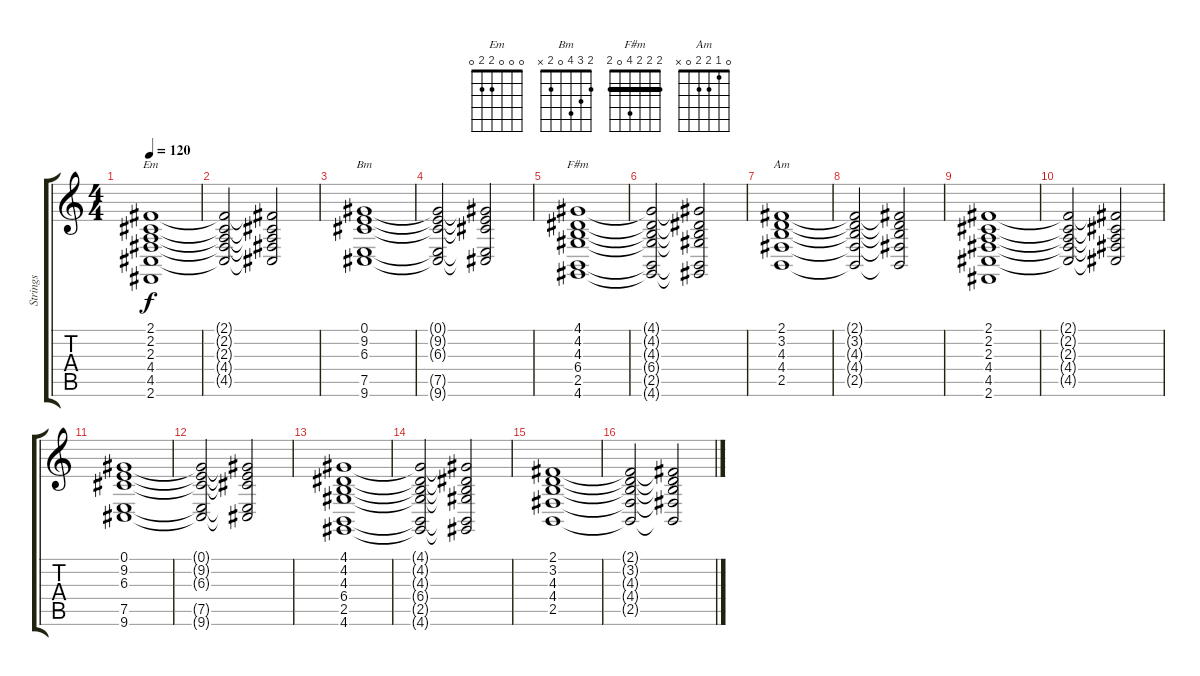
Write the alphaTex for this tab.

\track ("Strings" "Strings") {instrument synthstrings2}
\staff {score tabs}
\tuning (E4 B3 G3 D3 A2 E2) {hide}
\chord ("Em" 0 0 0 2 2 0)
\chord ("Bm" 2 3 4 0 2 x)
\chord ("F#m" 2 2 2 4 0 2) {barre 2}
\chord ("Am" 0 1 2 2 0 x)
\ts (4 4)
\tempo 120
\clef g2
\ks c
(2.1 2.2 2.3 4.4 4.5 2.6).1{ch "Em" dy f} |
(2.1{t} 2.2{t} 2.3{t} 4.4{t} 4.5{t}).2 (2.1{t} 2.2{t} 2.3{t} 4.4{t} 4.5{t}).2 |
(0.1 9.2 6.3 7.5 9.6).1{ch "Bm"} |
(0.1{t} 9.2{t} 6.3{t} 7.5{t} 9.6{t}).2 (0.1{t} 9.2{t} 6.3{t} 7.5{t} 9.6{t}).2 |
(4.1 4.2 4.3 6.4 2.5 4.6).1{ch "F#m"} |
(4.1{t} 4.2{t} 4.3{t} 6.4{t} 2.5{t} 4.6{t}).2 (4.1{t} 4.2{t} 4.3{t} 6.4{t} 2.5{t} 4.6{t}).2 |
(2.1 3.2 4.3 4.4 2.5).1{ch "Am"} |
(2.1{t} 3.2{t} 4.3{t} 4.4{t} 2.5{t}).2 (2.1{t} 3.2{t} 4.3{t} 4.4{t} 2.5{t}).2 |
(2.1 2.2 2.3 4.4 4.5 2.6).1 |
(2.1{t} 2.2{t} 2.3{t} 4.4{t} 4.5{t}).2 (2.1{t} 2.2{t} 2.3{t} 4.4{t} 4.5{t}).2 |
(0.1 9.2 6.3 7.5 9.6).1 |
(0.1{t} 9.2{t} 6.3{t} 7.5{t} 9.6{t}).2 (0.1{t} 9.2{t} 6.3{t} 7.5{t} 9.6{t}).2 |
(4.1 4.2 4.3 6.4 2.5 4.6).1 |
(4.1{t} 4.2{t} 4.3{t} 6.4{t} 2.5{t} 4.6{t}).2 (4.1{t} 4.2{t} 4.3{t} 6.4{t} 2.5{t} 4.6{t}).2 |
(2.1 3.2 4.3 4.4 2.5).1 |
(2.1{t} 3.2{t} 4.3{t} 4.4{t} 2.5{t}).2 (2.1{t} 3.2{t} 4.3{t} 4.4{t} 2.5{t}).2
